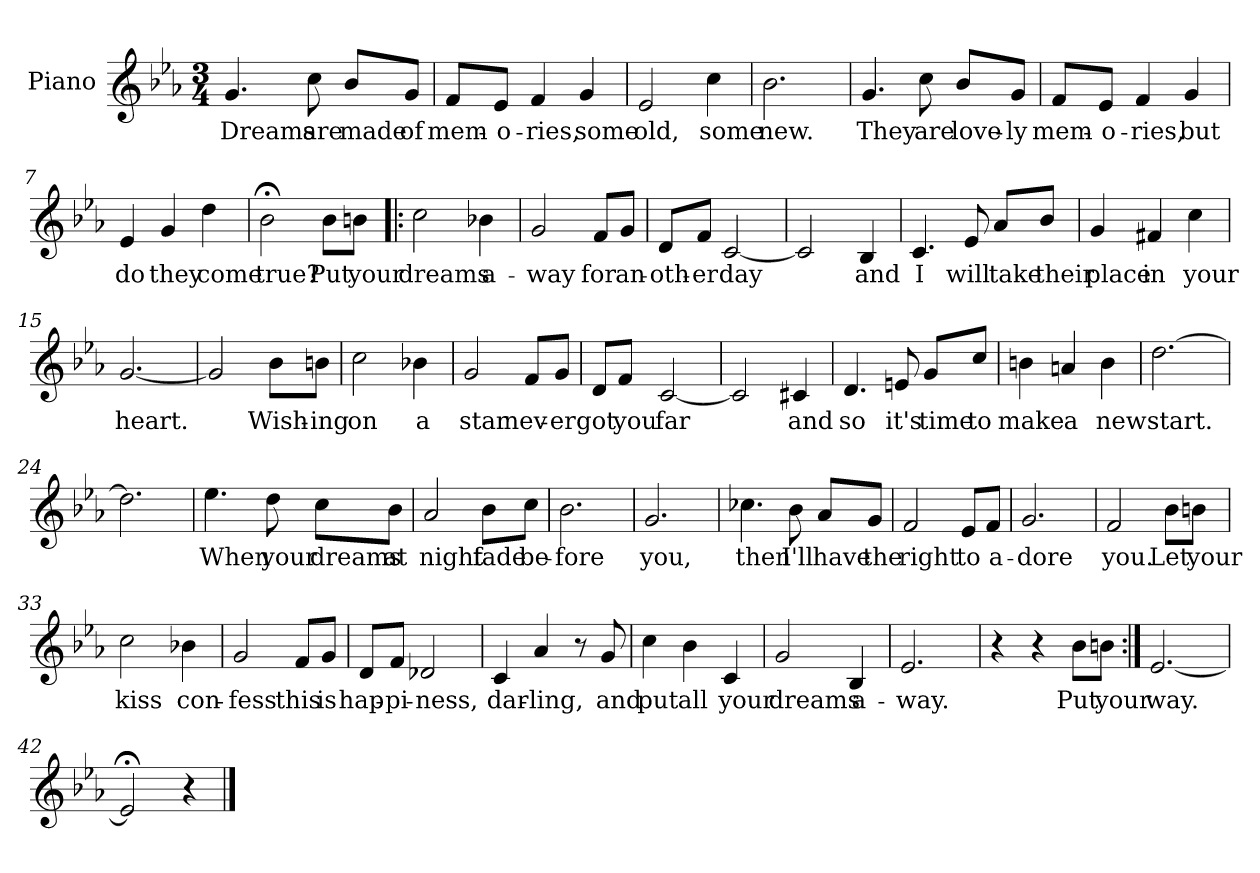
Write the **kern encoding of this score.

**kern	**text
*part1	*part1
*staff1	*staff1
*I"Piano	*
*I'Pno.	*
*clefG2	*
*k[b-e-a-]	*
*E-:	*
*M3/4	*
=1	=1
4.g/	Dreams
8cc\	are
8b-/L	made
8g/J	of
=2	=2
8f/L	mem-
8e-/J	-o-
4f/	-ries,
4g/	some
=3	=3
2e-/	old,
4cc\	some
=4	=4
2.b-\	new.
=5	=5
4.g/	They
8cc\	are
8b-/L	love-
8g/J	-ly
!!LO:LB:g=z
=6	=6
8f/L	mem-
8e-/J	-o-
4f/	-ries,
4g/	but
=7	=7
4e-/	do
4g/	they
4dd\	come
=8	=8
2b-;<\	true?
8b-\L	Put
8bn\J	your
=9!|:	=9!|:
2cc\	dreams
4b-X\	a-
=10	=10
2g/	-way
8f/L	for
8g/J	an-
!!LO:LB:g=z
=11	=11
8d/L	-oth-
8f/J	-er
[2c/	day
=12	=12
2c/]	.
4B-/	and
=13	=13
4.c/	I
8e-/	will
8a-/L	take
8b-/J	their
=14	=14
4g/	place
4f#X/	in
4cc\	your
=15	=15
[2.g/	heart.
!!LO:LB:g=z
=16	=16
2g/]	.
8b-\L	Wish-
8bn\J	-ing
=17	=17
2cc\	on
4b-X\	a
=18	=18
2g/	star
8f/L	nev-
8g/J	-er
=19	=19
8d/L	got
8f/J	you
[2c/	far
=20	=20
2c/]	.
4c#X/	and
!!LO:LB:g=z
=21	=21
4.d/	so
8en/	it's
8g/L	time
8cc/J	to
=22	=22
4bn\	make
4an/	a
4b\	new
=23	=23
[2.dd\	start.
=24	=24
2.dd\]	.
=25	=25
4.ee-\	When
8dd\	your
8cc\L	dreams
8b-\J	at
!!LO:LB:g=z
=26	=26
2a-/	night
8b-\L	fade
8cc\J	be-
=27	=27
2.b-\	-fore
=28	=28
2.g/	you,
=29	=29
4.cc-X\	then
8b-\	I'll
8a-/L	have
8g/J	the
=30	=30
2f/	right
8e-/L	to
8f/J	a-
=31	=31
2.g/	-dore
!!LO:LB:g=z
=32	=32
2f/	you.
8b-\L	Let
8bn\J	your
=33	=33
2cc\	kiss
4b-X\	con-
=34	=34
2g/	-fess
8f/L	this
8g/J	is
=35	=35
8d/L	hap-
8f/J	-pi-
2d-X/	-ness,
=36	=36
4c/	dar-
4a-/	-ling,
8r	.
8g/	and
!!LO:LB:g=z
=37	=37
4cc\	put
4b-\	all
4c/	your
=38	=38
2g/	dreams
4B-/	a-
=39	=39
2.e-/	-way.
=40	=40
4r	.
4r	.
8b-\L	Put
8bn\J	your
=41:|!	=41:|!
[2.e-/	way.
=42	=42
2e-;</]	.
4r	.
==	==
*-	*-
